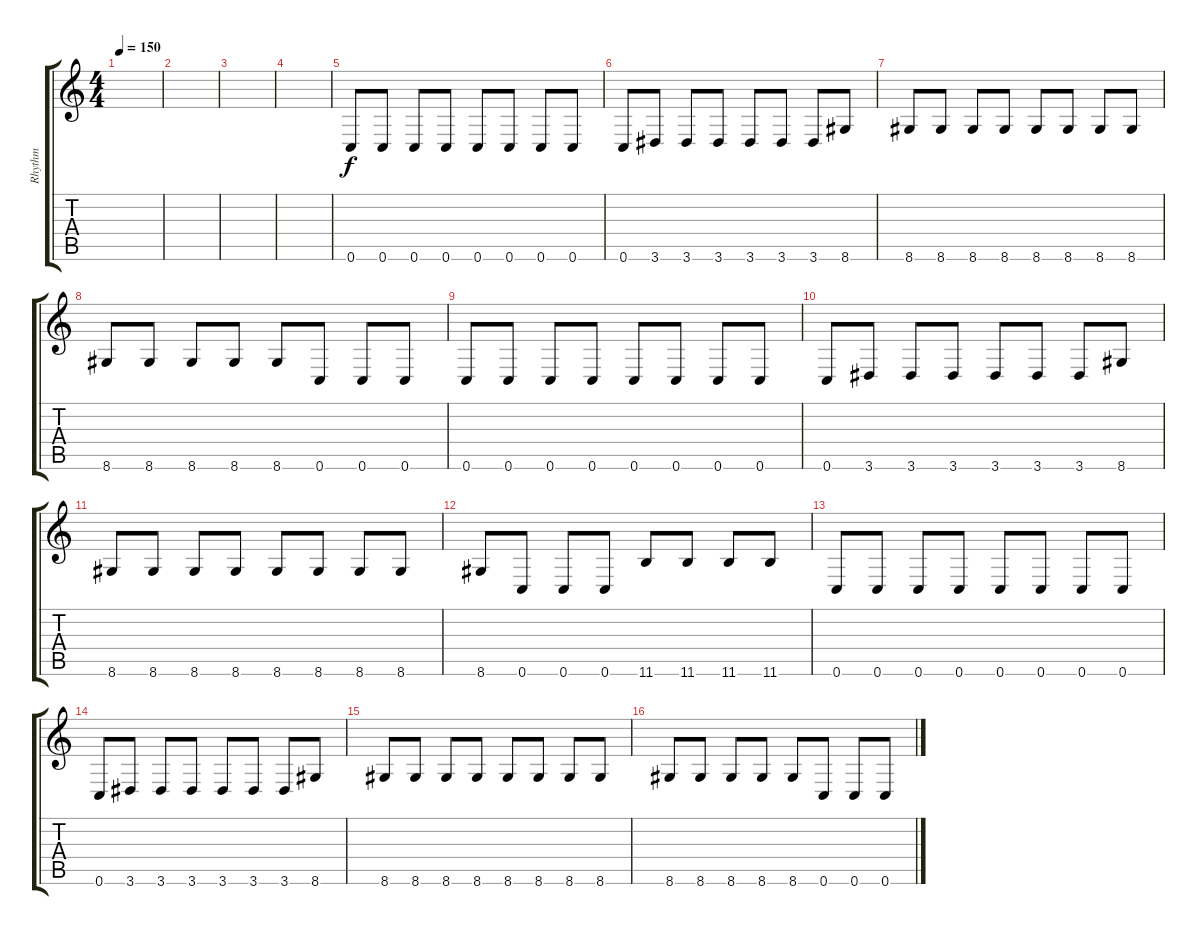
\track ("Rhythm" "Rhythm") {instrument distortionguitar}
\staff {score tabs}
\tuning (D4 A3 F3 C3 G2 C2) {hide}
\ts (4 4)
\tempo 150
\clef g2
\ks c
|
|
|
|
0.6.8 0.6.8 0.6.8 0.6.8 0.6.8 0.6.8 0.6.8 0.6.8 |
0.6.8 3.6.8 3.6.8 3.6.8 3.6.8 3.6.8 3.6.8 8.6.8 |
8.6.8 8.6.8 8.6.8 8.6.8 8.6.8 8.6.8 8.6.8 8.6.8 |
8.6.8 8.6.8 8.6.8 8.6.8 8.6.8 0.6.8 0.6.8 0.6.8 |
0.6.8 0.6.8 0.6.8 0.6.8 0.6.8 0.6.8 0.6.8 0.6.8 |
0.6.8 3.6.8 3.6.8 3.6.8 3.6.8 3.6.8 3.6.8 8.6.8 |
8.6.8 8.6.8 8.6.8 8.6.8 8.6.8 8.6.8 8.6.8 8.6.8 |
8.6.8 0.6.8 0.6.8 0.6.8 11.6.8 11.6.8 11.6.8 11.6.8 |
0.6.8 0.6.8 0.6.8 0.6.8 0.6.8 0.6.8 0.6.8 0.6.8 |
0.6.8 3.6.8 3.6.8 3.6.8 3.6.8 3.6.8 3.6.8 8.6.8 |
8.6.8 8.6.8 8.6.8 8.6.8 8.6.8 8.6.8 8.6.8 8.6.8 |
8.6.8 8.6.8 8.6.8 8.6.8 8.6.8 0.6.8 0.6.8 0.6.8
